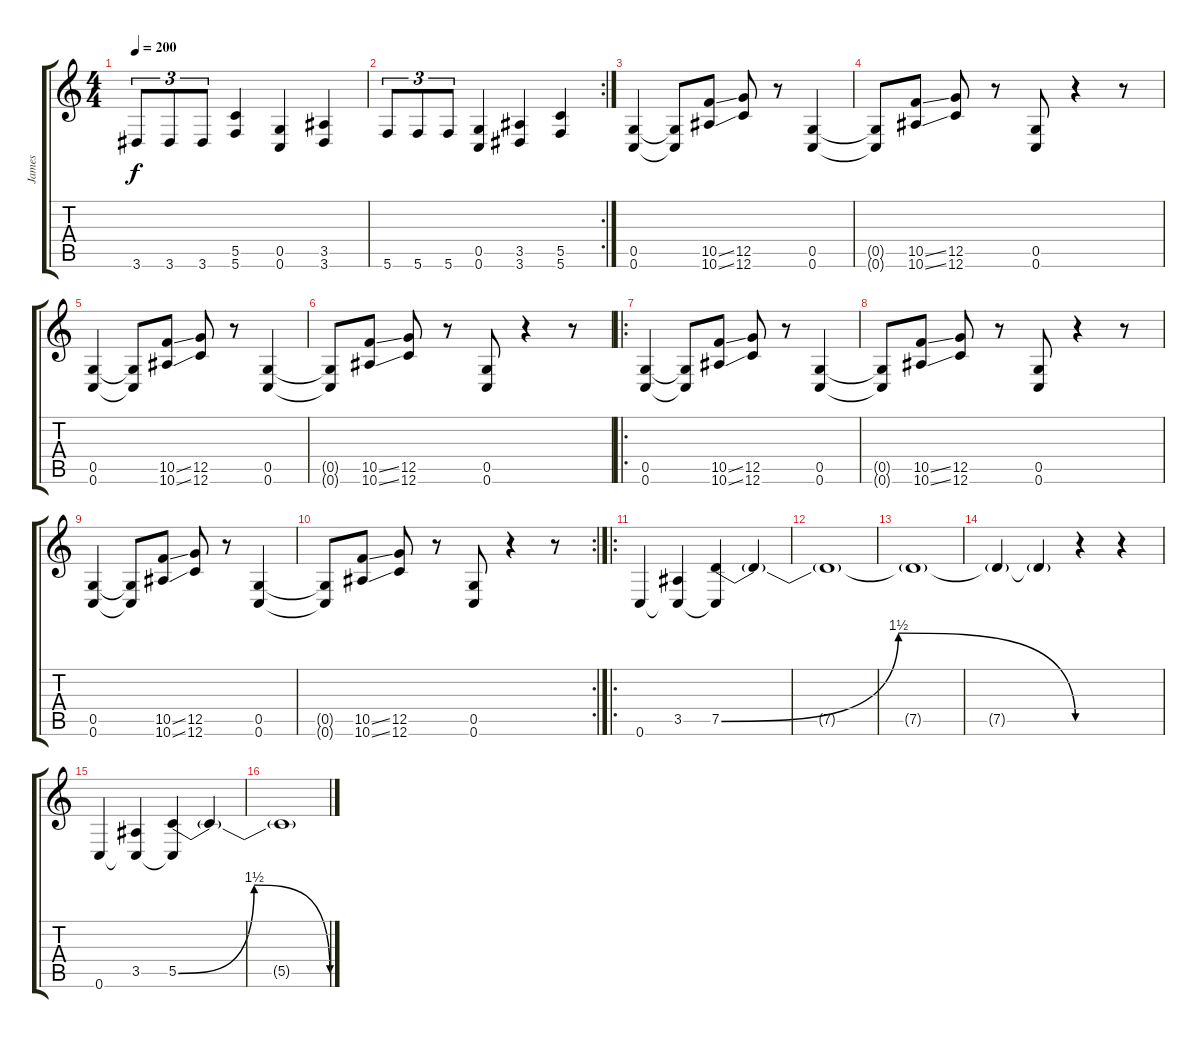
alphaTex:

\track ("James" "James") {instrument overdrivenguitar}
\staff {score tabs}
\tuning (D4 A3 F3 C3 G2 C2) {hide}
\ts (4 4)
\tempo 200
\clef g2
\ks c
3.6.8{tu (3 2) dy f} 3.6.8{tu (3 2)} 3.6.8{tu (3 2)} (5.5 5.6).4 (0.5 0.6).4 (3.5 3.6).4 |
\rc 2
5.6.8{tu (3 2)} 5.6.8{tu (3 2)} 5.6.8{tu (3 2)} (0.5 0.6).4 (3.5 3.6).4 (5.5 5.6).4 |
(0.5 0.6).4 (0.5{t} 0.6{t}).8 (10.5{ss} 10.6{ss}).8 (12.5 12.6).8 r.8 (0.5 0.6).4 |
(0.5{t} 0.6{t}).8 (10.5{ss} 10.6{ss}).8 (12.5 12.6).8 r.8 (0.5 0.6).8 r.4 r.8 |
(0.5 0.6).4 (0.5{t} 0.6{t}).8 (10.5{ss} 10.6{ss}).8 (12.5 12.6).8 r.8 (0.5 0.6).4 |
(0.5{t} 0.6{t}).8 (10.5{ss} 10.6{ss}).8 (12.5 12.6).8 r.8 (0.5 0.6).8 r.4 r.8 |
\ro
(0.5 0.6).4 (0.5{t} 0.6{t}).8 (10.5{ss} 10.6{ss}).8 (12.5 12.6).8 r.8 (0.5 0.6).4 |
(0.5{t} 0.6{t}).8 (10.5{ss} 10.6{ss}).8 (12.5 12.6).8 r.8 (0.5 0.6).8 r.4 r.8 |
(0.5 0.6).4 (0.5{t} 0.6{t}).8 (10.5{ss} 10.6{ss}).8 (12.5 12.6).8 r.8 (0.5 0.6).4 |
\rc 2
(0.5{t} 0.6{t}).8 (10.5{ss} 10.6{ss}).8 (12.5 12.6).8 r.8 (0.5 0.6).8 r.4 r.8 |
\ro
0.6.4 (3.5 0.6{t}).4 (7.5{be (bendrelease 0 0 30 6 30 6 60 0)} 0.6{t}).4 7.5{t}.4 |
7.5{t}.1 |
7.5{t}.1 |
7.5{t}.4 7.5{t}.4 r.4 r.4 |
0.6.4 (3.5 0.6{t}).4 (5.5{be (bendrelease 0 0 30 6 30 6 60 0)} 0.6{t}).4 5.5{t}.4 |
5.5{t}.1
